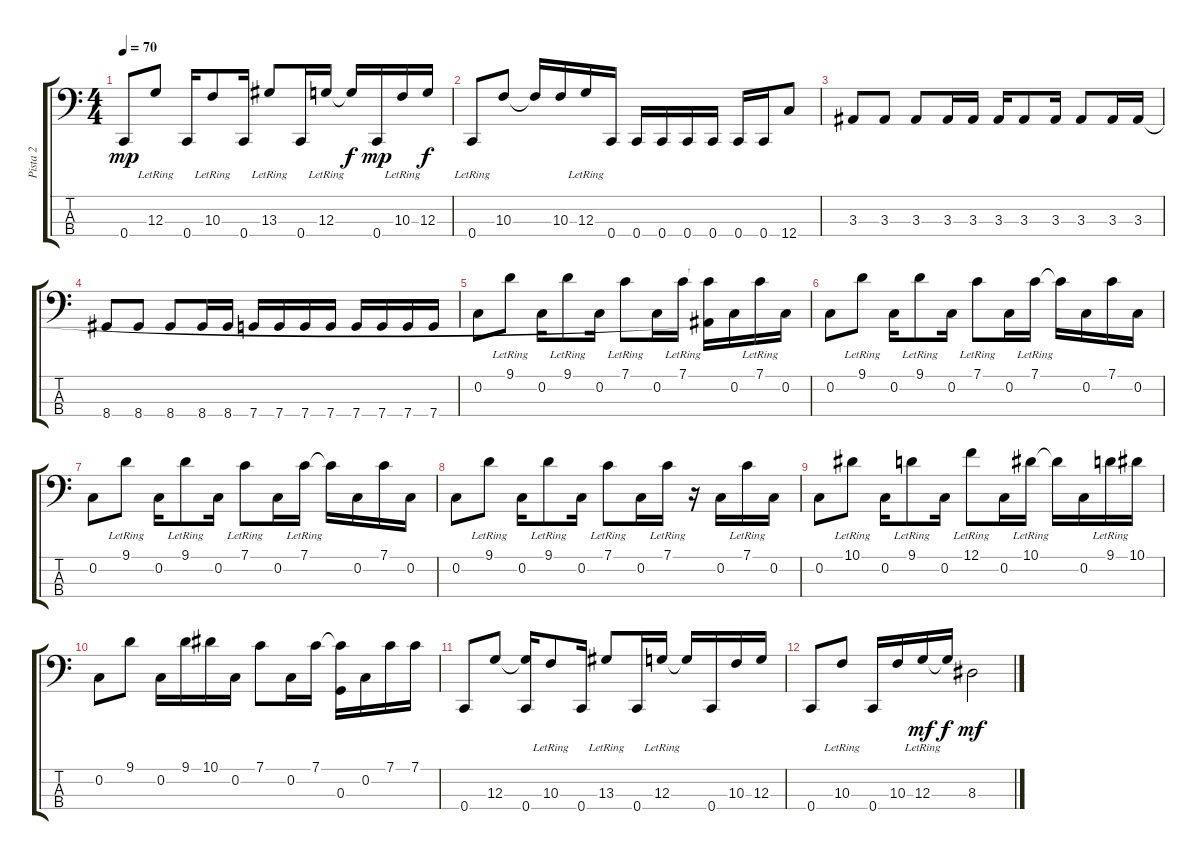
\track ("Pista 2" "Pista 2") {instrument electricbassfinger}
\staff {score tabs}
\tuning (F2 C2 G1 C1) {hide}
\ts (4 4)
\tempo 70
\clef f4
\ks c
0.4.8{dy mp} 12.3{lr}.8 0.4.16 10.3{lr}.8 0.4.16 13.3{lr}.8 0.4.16 12.3{lr}.16 12.3{t}.16{dy f} 0.4.16{dy mp} 10.3{lr}.16 12.3.16{dy f} |
0.4{lr}.8 10.3.8 10.3{t}.16 10.3.16 12.3{lr}.16 0.4.16 0.4.16 0.4.16 0.4.16 0.4.16 0.4.16 0.4.16 12.4.8 |
3.3.8 3.3.8 3.3.8 3.3.16 3.3.16 3.3.16 3.3.8 3.3.16 3.3.8 3.3.16 3.3.16 |
8.4.8 8.4.8 8.4.8 8.4.16 8.4.16 7.4.16 7.4.16 7.4.16 7.4.16 7.4.16 7.4.16 7.4.16 7.4.16 |
0.2.8 9.1{lr}.8 0.2.16 9.1{lr}.8 0.2.16 7.1{lr}.8 0.2.16 7.1{lr}.16 (7.1{t} 3.3{t}).16 0.2.16 7.1{lr}.16 0.2.16 |
0.2.8 9.1{lr}.8 0.2.16 9.1{lr}.8 0.2.16 7.1{lr}.8 0.2.16 7.1{lr}.16 7.1{t}.16 0.2.16 7.1.16 0.2.16 |
0.2.8 9.1{lr}.8 0.2.16 9.1{lr}.8 0.2.16 7.1{lr}.8 0.2.16 7.1{lr}.16 7.1{t}.16 0.2.16 7.1.16 0.2.16 |
0.2.8 9.1{lr}.8 0.2.16 9.1{lr}.8 0.2.16 7.1{lr}.8 0.2.16 7.1{lr}.16 r.16 0.2.16 7.1{lr}.16 0.2.16 |
0.2.8 10.1{lr}.8 0.2.16 9.1{lr}.8 0.2.16 12.1{lr}.8 0.2.16 10.1{lr}.16 10.1{t}.16 0.2.16 9.1{lr}.16 10.1{lr}.16 |
0.2.8 9.1.8 0.2.16 9.1.16 10.1.16 0.2.16 7.1.8 0.2.16 7.1.16 (7.1{t} 0.3).16 0.2.16 7.1.16 7.1.16 |
0.4.8 12.3.8 (12.3{t} 0.4).16 10.3{lr}.8 0.4.16 13.3{lr}.8 0.4.16 12.3{lr}.16 12.3{t}.16 0.4.16 10.3.16 12.3.16 |
0.4.8 10.3{lr}.8 0.4.16 10.3.16 12.3{lr}.16{dy mf} 12.3{t}.16{dy f} 8.3.2{dy mf}
